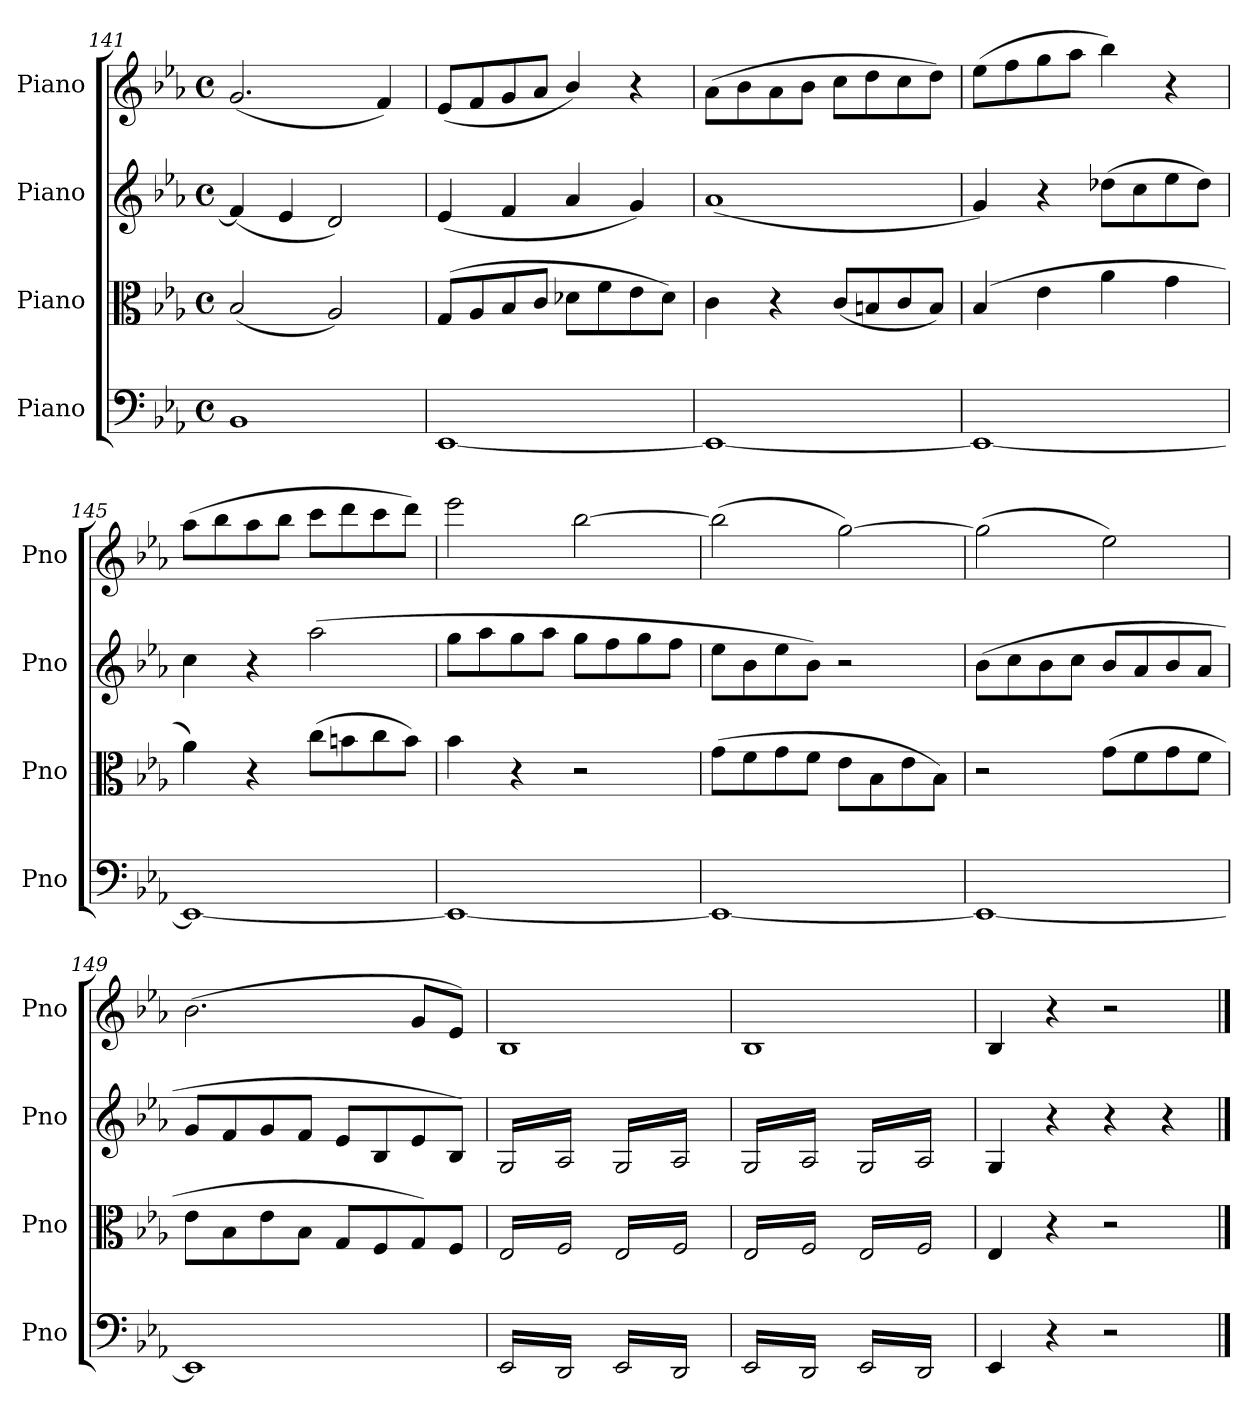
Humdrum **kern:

**kern	**kern	**kern	**kern
*part4	*part3	*part2	*part1
*staff4	*staff3	*staff2	*staff1
*I"Piano	*I"Piano	*I"Piano	*I"Piano
*I'Pno	*I'Pno	*I'Pno	*I'Pno
*clefF4	*clefC3	*clefG2	*clefG2
*k[b-e-a-]	*k[b-e-a-]	*k[b-e-a-]	*k[b-e-a-]
*M4/4	*M4/4	*M4/4	*M4/4
*met(c)	*met(c)	*met(c)	*met(c)
=141	=141	=141	=141
1BB-	(2B-/	(4f/]	(2.g/
.	.	4e-/	.
.	2A-/)	2d/)	.
.	.	.	4f/)
=142	=142	=142	=142
[1EE-	(8G/L	(4e-/	(8e-/L
.	8A-/	.	8f/
.	8B-/	4f/	8g/
.	8c/J	.	8a-/J
.	8d-X\L	4a-/	4b-/)
.	8f\	.	.
.	8e-\	4g/)	4r
.	8d-\J)	.	.
=143	=143	=143	=143
1EE-_	4c\	(1a-	(8a-\L
.	.	.	8b-\
.	4r	.	8a-\
.	.	.	8b-\J
.	(8c/L	.	8cc\L
.	8Bn/	.	8dd\
.	8c/	.	8cc\
.	8B/J)	.	8dd\J)
!!LO:LB:g=z
=144	=144	=144	=144
1EE-_	(4B-/	4g/)	(8ee-\L
.	.	.	8ff\
.	4e-\	4r	8gg\
.	.	.	8aa-\J
.	4a-\	(8dd-X\L	4bb-\)
.	.	8cc\	.
.	4g\	8ee-\	4r
.	.	8dd-\J)	.
=145	=145	=145	=145
1EE-_	4a-\)	4cc\	(8aa-\L
.	.	.	8bb-\
.	4r	4r	8aa-\
.	.	.	8bb-\J
.	(8cc\L	(2aa-\	8ccc\L
.	8bn\	.	8ddd\
.	8cc\	.	8ccc\
.	8b\J)	.	8ddd\J)
=146	=146	=146	=146
1EE-_	4b-\	8gg\L	2eee-\
.	.	8aa-\	.
.	4r	8gg\	.
.	.	8aa-\J	.
.	2r	8gg\L	[2bb-\
.	.	8ff\	.
.	.	8gg\	.
.	.	8ff\J	.
=147	=147	=147	=147
1EE-_	(8g\L	8ee-\L	(2bb-\]
.	8f\	8b-\	.
.	8g\	8ee-\	.
.	8f\J	8b-\J)	.
.	8e-\L	2r	[2gg\)
.	8B-\	.	.
.	8e-\	.	.
.	8B-\J)	.	.
=148	=148	=148	=148
1EE-_	2r	(8b-\L	(2gg\]
.	.	8cc\	.
.	.	8b-\	.
.	.	8cc\J	.
.	(8g\L	8b-/L	2ee-\)
.	8f\	8a-/	.
.	8g\	8b-/	.
.	8f\J	8a-/J	.
=149	=149	=149	=149
1EE-]	8e-\L	8g/L	(2.b-\
.	8B-\	8f/	.
.	8e-\	8g/	.
.	8B-\J	8f/J	.
.	8G/L	8e-/L	.
.	8F/	8B-/	.
.	8G/)	8e-/	8g/L
.	8F/J	8B-/J)	8e-/J)
=150	=150	=150	=150
*tremolo	*	*	*
*	*tremolo	*	*
*	*	*tremolo	*
(16EE-/LL	(16E-/LL	(16G/LL	1B-
16DD/	16F/	16A-/	.
16EE-/	16E-/	16G/	.
16DD/	16F/	16A-/	.
16EE-/	16E-/	16G/	.
16DD/	16F/	16A-/	.
16EE-/	16E-/	16G/	.
16DD/JJ	16F/JJ	16A-/JJ	.
16EE-/LL	16E-/LL	16G/LL	.
16DD/	16F/	16A-/	.
16EE-/	16E-/	16G/	.
16DD/	16F/	16A-/	.
16EE-/	16E-/	16G/	.
16DD/	16F/	16A-/	.
16EE-/	16E-/	16G/	.
16DD/JJ	16F/JJ	16A-/JJ	.
!!LO:LB:g=z
=151	=151	=151	=151
16EE-/LL	16E-/LL	16G/LL	1B-
16DD/	16F/	16A-/	.
16EE-/	16E-/	16G/	.
16DD/	16F/	16A-/	.
16EE-/	16E-/	16G/	.
16DD/	16F/	16A-/	.
16EE-/	16E-/	16G/	.
16DD/JJ	16F/JJ	16A-/JJ	.
16EE-/LL	16E-/LL	16G/LL	.
16DD/)	16F/)	16A-/)	.
16EE-/	16E-/	16G/	.
16DD/)	16F/)	16A-/)	.
16EE-/	16E-/	16G/	.
16DD/)	16F/)	16A-/)	.
16EE-/	16E-/	16G/	.
16DD/)JJ	16F/)JJ	16A-/)JJ	.
*	*	*Xtremolo	*
*	*Xtremolo	*	*
*Xtremolo	*	*	*
=152	=152	=152	=152
4EE-/	4E-/	4G/	4B-/
.	.	.	.
.	.	.	.
.	.	.	.
4r	4r	4r	4r
2r	2r	4r	2r
.	.	4r	.
==	==	==	==
*-	*-	*-	*-
